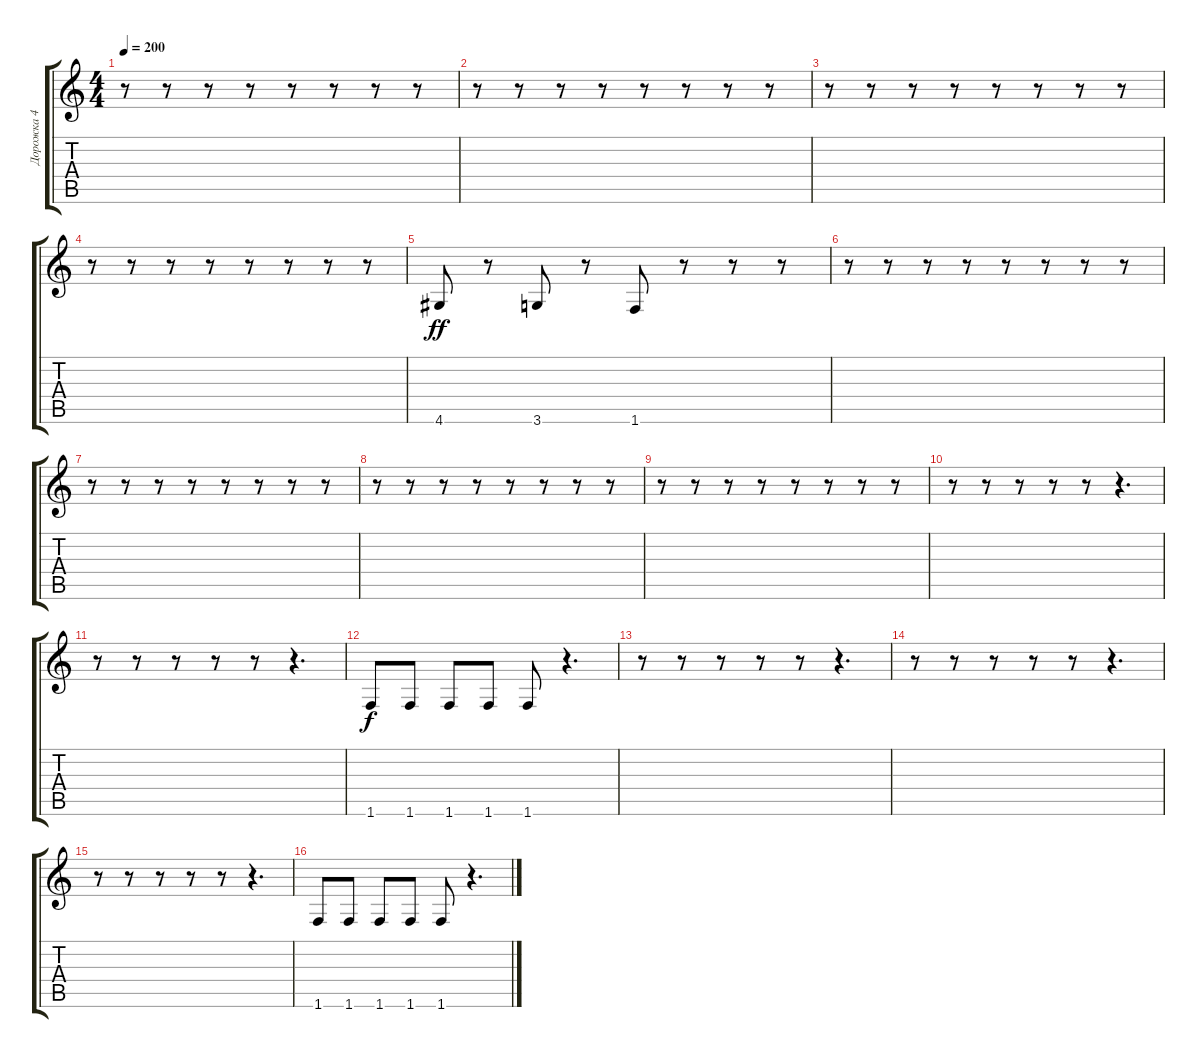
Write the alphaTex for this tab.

\track ("Дорожка 4" "Дорожка 4") {instrument electricbasspick}
\staff {score tabs}
\tuning (E4 B3 G3 D3 A2 E2) {hide}
\ts (4 4)
\tempo 200
\clef g2
\ks c
r.8{dy f} r.8 r.8 r.8 r.8 r.8 r.8 r.8 |
r.8 r.8 r.8 r.8 r.8 r.8 r.8 r.8 |
r.8 r.8 r.8 r.8 r.8 r.8 r.8 r.8 |
r.8 r.8 r.8 r.8 r.8 r.8 r.8 r.8 |
4.6.8{dy ff} r.8 3.6.8 r.8 1.6.8 r.8 r.8 r.8 |
r.8 r.8 r.8 r.8 r.8 r.8 r.8 r.8 |
r.8 r.8 r.8 r.8 r.8 r.8 r.8 r.8 |
r.8 r.8 r.8 r.8 r.8 r.8 r.8 r.8 |
r.8 r.8 r.8 r.8 r.8 r.8 r.8 r.8 |
r.8 r.8 r.8 r.8 r.8 r.4{d} |
r.8 r.8 r.8 r.8 r.8 r.4{d} |
1.6.8{dy f} 1.6.8 1.6.8 1.6.8 1.6.8 r.4{d} |
r.8 r.8 r.8 r.8 r.8 r.4{d} |
r.8 r.8 r.8 r.8 r.8 r.4{d} |
r.8 r.8 r.8 r.8 r.8 r.4{d} |
1.6.8 1.6.8 1.6.8 1.6.8 1.6.8 r.4{d}
